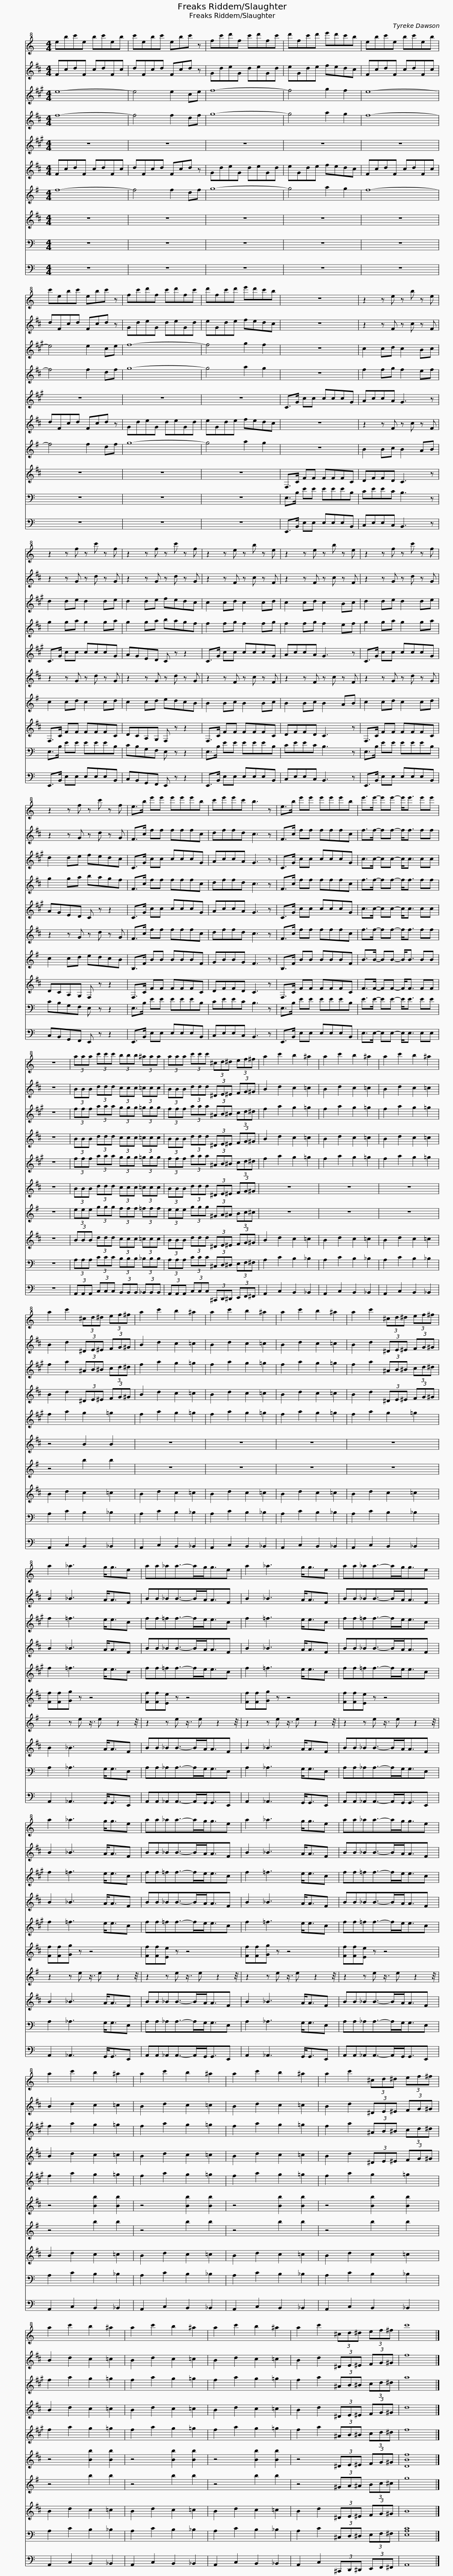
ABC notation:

X:1
%%score 1 2 3 4 5 6 7 8 9 10
L:1/8
M:4/4
I:linebreak $
K:C
V:1 treble+8
V:2 treble transpose=-2
V:3 treble transpose=-9
V:4 treble transpose=-14
V:5 treble transpose=-21
V:6 treble transpose=-2
V:7 treble transpose=-7
V:8 treble transpose=-14
V:9 bass
V:10 bass
V:1
 ebc'e bc'eb | c'ebc' ebc' z | fc'd'f c'd'fc' |$ d'fc'd' e'd'c'b | ebc'e bc'eb | %5
 c'ebc' ebc' z | fc'd'f c'd'fc' |$ d'fc'd' e'd'c'b | z8 | z2 z e z b z e | %10
 z2 z f z c' z f |$ z2 z f z c' z f | z2 z e z b z e | z2 z e z b z e |$ z2 z f z c' z f | %15
 z2 z f z c' z f | e>b e'e' e'e'e'b | c'e'e'c' b3 z |$ e>b e'e' e'e'e'b | e'>e'- e'e'- e'<e' e'e' | %20
 z8 | (3aaa (3c'c'c' (3bbb (3^aaa |$ (3aaa (3c'c'c' (3^cd^d (3ef^f | a2 c'2 b2 ^a2 | a2 c'2 b2 ^a2 | %25
 a2 c'2 b2 ^a2 |$ a2 c'2 (3^cd^d (3ef^f | a2 c'2 b2 ^a2 | a2 c'2 b2 ^a2 | a2 c'2 b2 ^a2 | %30
 a2 c'2 (3^cd^d (3ef^f |$ a2 _a3 g<ge | aa_aa->ag<ge | a2 _a3 g<ge |$ aa_aa->ag<ge | %35
 a2 _a3 g<ge | aa_aa->ag<ge |$ a2 _a3 g<ge | aa_aa->ag<ge | a2 c'2 b2 ^a2 | %40
 a2 c'2 b2 ^a2 |$ a2 c'2 b2 ^a2 | a2 c'2 (3^cd^d (3ef^f | a2 c'2 b2 ^a2 | a2 c'2 b2 ^a2 | %45
 a2 c'2 b2 ^a2 |$ a2 c'2 (3^cd^d (3ef^f | c'8 |] %48
V:2
[K:D] FcdF cdFc | dFcd Fcd z | GdeG deGd |$ eGde fedc | FcdF cdFc | %5
 dFcd Fcd z | GdeG deGd |$ eGde fedc | z8 | z2 z F z c z F | %10
 z2 z G z d z G |$ z2 z G z d z G | z2 z F z c z F | z2 z F z c z F |$ z2 z G z d z G | %15
 z2 z G z d z G | F>c ff fffc | dffd c3 z |$ F>c ff fffc | f>f- ff- f<f ff | %20
 z8 | (3BBB (3ddd (3ccc (3=ccc |$ (3BBB (3ddd (3^DE^E (3FG^G | B2 d2 c2 =c2 | B2 d2 c2 =c2 | %25
 B2 d2 c2 =c2 |$ B2 d2 (3^DE^E (3FG^G | B2 d2 c2 =c2 | B2 d2 c2 =c2 | B2 d2 c2 =c2 | %30
 B2 d2 (3^DE^E (3FG^G |$ B2 _B3 A<AF | BB_BB->BA<AF | B2 _B3 A<AF |$ BB_BB->BA<AF | %35
 B2 _B3 A<AF | BB_BB->BA<AF |$ B2 _B3 A<AF | BB_BB->BA<AF | B2 d2 c2 =c2 | %40
 B2 d2 c2 =c2 |$ B2 d2 c2 =c2 | B2 d2 (3^DE^E (3FG^G | B2 d2 c2 =c2 | B2 d2 c2 =c2 | %45
 B2 d2 c2 =c2 |$ B2 d2 (3^DE^E (3FG^G | f8 |] %48
V:3
[K:A] e8- | e4 e2 ce | f8- |$ f4 g2 f2 | e8- | %5
 e4 e2 ce | f8- |$ f4 g2 f2 | z8 | c2 cd c2 Bc | %10
 d2 de d2 de |$ d2 de fedc | c2 cd c2 cd | c2 cd c2 Bc |$ d2 de d2 de | %15
 d2 de fedc | C>G cc cccG | AccA G3 z |$ C>G cc cccG | c>c- cc- c<c cc | %20
 z8 | (3fff (3aaa (3ggg (3=ggg |$ (3fff (3aaa (3^AB^B (3cd^d | f2 a2 g2 =g2 | f2 a2 g2 =g2 | %25
 f2 a2 g2 =g2 |$ f2 a2 (3^AB^B (3cd^d | f2 a2 g2 =g2 | f2 a2 g2 =g2 | f2 a2 g2 =g2 | %30
 f2 a2 (3^AB^B (3cd^d |$ f2 =f3 e<ec | ff=ff->fe<ec | f2 =f3 e<ec |$ ff=ff->fe<ec | %35
 f2 =f3 e<ec | ff=ff->fe<ec |$ f2 =f3 e<ec | ff=ff->fe<ec | f2 a2 g2 =g2 | %40
 f2 a2 g2 =g2 |$ f2 a2 g2 =g2 | f2 a2 (3^AB^B (3cd^d | f2 a2 g2 =g2 | f2 a2 g2 =g2 | %45
 f2 a2 g2 =g2 |$ f2 a2 (3^AB^B (3cd^d | a8 |] %48
V:4
[K:D] f8- | f4 f2 df | g8- |$ g4 a2 g2 | f8- | %5
 f4 f2 df | g8- |$ g4 a2 g2 | z8 | f2 fg f2 ef | %10
 g2 ga g2 ga |$ g2 ga bagf | f2 fg f2 fg | f2 fg f2 ef |$ g2 ga g2 ga | %15
 g2 ga bagf | F>c ff fffc | dffd c3 z |$ F>c ff fffc | f>f- ff- f<f ff | %20
 z8 | (3BBB (3ddd (3ccc (3=ccc |$ (3BBB (3ddd (3^DE^E (3FG^G | B2 d2 c2 =c2 | B2 d2 c2 =c2 | %25
 B2 d2 c2 =c2 |$ B2 d2 (3^DE^E (3FG^G | B2 d2 c2 =c2 | B2 d2 c2 =c2 | B2 d2 c2 =c2 | %30
 B2 d2 (3^DE^E (3FG^G |$ B2 _B3 A<AF | BB_BB->BA<AF | B2 _B3 A<AF |$ BB_BB->BA<AF | %35
 B2 _B3 A<AF | BB_BB->BA<AF |$ B2 _B3 A<AF | BB_BB->BA<AF | B2 d2 c2 =c2 | %40
 B2 d2 c2 =c2 |$ B2 d2 c2 =c2 | B2 d2 (3^DE^E (3FG^G | B2 d2 c2 =c2 | B2 d2 c2 =c2 | %45
 B2 d2 c2 =c2 |$ B2 d2 (3^DE^E (3FG^G | d8 |] %48
V:5
[K:A] z8 | z8 | z8 |$ z8 | z8 | %5
 z8 | z8 |$ z8 | C>G cc cccG | AccA G3 z | %10
 C>G cc cccG |$ AGED C z z2 | C>G cc cccG | AccA G3 z |$ C>G cc cccG | %15
 AGED C z z2 | C>G cc cccG | AccA G3 z |$ C>G cc cccG | c>c- cc- c<c cc | %20
 z8 | (3fff (3aaa (3ggg (3=ggg |$ (3fff (3aaa (3^AB^B (3cd^d | f2 a2 g2 =g2 | f2 a2 g2 =g2 | %25
 f2 a2 g2 =g2 |$ f2 a2 g2 =g2 | f2 a2 g2 =g2 | f2 a2 g2 =g2 | f2 a2 g2 =g2 | %30
 f2 a2 g2 =g2 |$ f2 =f3 e<ec | ff=ff->fe<ec | f2 =f3 e<ec |$ ff=ff->fe<ec | %35
 f2 =f3 e<ec | ff=ff->fe<ec |$ f2 =f3 e<ec | ff=ff->fe<ec | f2 a2 g2 =g2 | %40
 f2 a2 g2 =g2 |$ f2 a2 g2 =g2 | f2 a2 g2 =g2 | f2 a2 g2 =g2 | f2 a2 g2 =g2 | %45
 f2 a2 g2 =g2 |$ f2 a2 (3^AB^B (3cd^d | f8 |] %48
V:6
[K:D] FcdF cdFc | dFcd Fcd z | GdeG deGd |$ eGde fedc | FcdF cdFc | %5
 dFcd Fcd z | GdeG deGd |$ eGde fedc | z8 | z2 z F z c z F | %10
 z2 z G z d z G |$ z2 z G z d z G | z2 z F z c z F | z2 z F z c z F |$ z2 z G z d z G | %15
 z2 z G z d z G | F>c ff fffc | dffd c3 z |$ F>c ff fffc | f>f- ff- f<f ff | %20
 z8 | (3BBB (3ddd (3ccc (3=ccc |$ (3BBB (3ddd (3^DE^E (3FG^G | z8 | z8 | %25
 z8 |$ z4 B2 B2 | z8 | z8 | z8 | %30
 z8 |$ [Ff][Ff][Gg] z z4 | [Ff][Ff][Ee] z z4 | [Ff][Ff][Gg] z z4 |$ [Ff][Ff][Ee] z z4 | %35
 [Ff][Ff][Gg] z z4 | [Ff][Ff][Ee] z z4 |$ [Ff][Ff][Gg] z z4 | [Ff][Ff][Ee] z z4 | z4 [Bb]2 [Bb]2 | %40
 z4 [Bb]2 [Bb]2 |$ z4 [Bb]2 [Bb]2 | z4 [Bb]2 [Bb]2 | z4 [Bb]2 [Bb]2 | z4 [Bb]2 [Bb]2 | %45
 z4 [Bb]2 [Bb]2 |$ z4 (3^DE^E (3FG^G | [DBf]8 |] %48
V:7
[K:G] f8- | f4 f2 df | g8- |$ g4 a2 g2 | f8- | %5
 f4 f2 df | g8- |$ g4 a2 g2 | z8 | B2 Bc B2 AB | %10
 c2 cd c2 cd |$ c2 cd edcB | B2 Bc B2 Bc | B2 Bc B2 AB |$ c2 cd c2 cd | %15
 c2 cd edcB | B,>F BB BBBF | GBBG F3 z |$ B,>F BB BBBF | B>B- BB- B<B BB | %20
 z8 | (3eee (3ggg (3fff (3=fff |$ (3eee (3ggg (3^GA^A (3Bc^c | z8 | z8 | %25
 z8 |$ z4 b2 b2 | z8 | z8 | z8 | %30
 z8 |$ z2 z e z3/4 e z2 z/4 | z2 z e z3/4 e z2 z/4 | z2 z e z3/4 e z2 z/4 |$ z2 z e z3/4 e z2 z/4 | %35
 z2 z e z3/4 e z2 z/4 | z2 z e z3/4 e z2 z/4 |$ z2 z e z3/4 e z2 z/4 | z2 z e z3/4 e z2 z/4 | z4 b2 b2 | %40
 z4 b2 b2 |$ z4 b2 b2 | z4 b2 b2 | z4 b2 b2 | z4 b2 b2 | %45
 z4 b2 b2 |$ z4 (3^GA^A (3Bc^c | g8 |] %48
V:8
[K:D] z8 | z8 | z8 |$ z8 | z8 | %5
 z8 | z8 |$ z8 | F,>C FF FFFC | DFFD C3 z | %10
 F,>C FF FFFC |$ DCA,G, F, z z2 | F,>C FF FFFC | DFFD C3 z |$ F,>C FF FFFC | %15
 DCA,G, F, z z2 | F,>C FF FFFC | DFFD C3 z |$ F,>C FF FFFC | F>F- FF- F<F FF | %20
 z8 | (3BBB (3ddd (3ccc (3=ccc |$ (3BBB (3ddd (3^DE^E (3FG^G | B2 d2 c2 =c2 | B2 d2 c2 =c2 | %25
 B2 d2 c2 =c2 |$ B2 d2 c2 =c2 | B2 d2 c2 =c2 | B2 d2 c2 =c2 | B2 d2 c2 =c2 | %30
 B2 d2 c2 =c2 |$ B2 _B3 A<AF | BB_BB->BA<AF | B2 _B3 A<AF |$ BB_BB->BA<AF | %35
 B2 _B3 A<AF | BB_BB->BA<AF |$ B2 _B3 A<AF | BB_BB->BA<AF | B2 d2 c2 =c2 | %40
 B2 d2 c2 =c2 |$ B2 d2 c2 =c2 | B2 d2 c2 =c2 | B2 d2 c2 =c2 | B2 d2 c2 =c2 | %45
 B2 d2 c2 =c2 |$ B2 d2 (3^DE^E (3FG^G | B8 |] %48
V:9
 z8 | z8 | z8 |$ z8 | z8 | %5
 z8 | z8 |$ z8 | E,>B, EE EEEB, | CEEC B,3 z | %10
 E,>B, EE EEEB, |$ CB,G,F, E, z z2 | E,>B, EE EEEB, | CEEC B,3 z |$ E,>B, EE EEEB, | %15
 CB,G,F, E, z z2 | E,>B, EE EEEB, | CEEC B,3 z |$ E,>B, EE EEEB, | E>E- EE- E<E EE | %20
 z8 | (3A,A,A, (3CCC (3B,B,B, (3_B,B,B, |$ (3A,A,A, (3CCC (3^C,D,^D, (3E,F,^F, | A,2 C2 B,2 _B,2 | A,2 C2 B,2 _B,2 | %25
 A,2 C2 B,2 _B,2 |$ A,2 C2 B,2 _B,2 | A,2 C2 B,2 _B,2 | A,2 C2 B,2 _B,2 | A,2 C2 B,2 _B,2 | %30
 A,2 C2 B,2 _B,2 |$ A,2 _A,3 G,<G,E, | A,A,_A,A,->A,G,<G,E, | A,2 _A,3 G,<G,E, |$ A,A,_A,A,->A,G,<G,E, | %35
 A,2 _A,3 G,<G,E, | A,A,_A,A,->A,G,<G,E, |$ A,2 _A,3 G,<G,E, | A,A,_A,A,->A,G,<G,E, | A,2 C2 B,2 _B,2 | %40
 A,2 C2 B,2 _B,2 |$ A,2 C2 B,2 _B,2 | A,2 C2 B,2 _B,2 | A,2 C2 B,2 _B,2 | A,2 C2 B,2 _B,2 | %45
 A,2 C2 B,2 _B,2 |$ A,2 C2 (3^C,D,^D, (3E,F,^F, | [E,A,C]8 |] %48
V:10
 z8 | z8 | z8 |$ z8 | z8 | %5
 z8 | z8 |$ z8 | E,,>B,, E,E, E,E,E,B,, | C,E,E,C, B,,3 z | %10
 E,,>B,, E,E, E,E,E,B,, |$ C,B,,G,,F,, E,, z z2 | E,,>B,, E,E, E,E,E,B,, | C,E,E,C, B,,3 z |$ E,,>B,, E,E, E,E,E,B,, | %15
 C,B,,G,,F,, E,, z z2 | E,,>B,, E,E, E,E,E,B,, | C,E,E,C, B,,3 z |$ E,,>B,, E,E, E,E,E,B,, | E,>E,- E,E,- E,<E, E,E, | %20
 z8 | (3A,,A,,A,, (3C,C,C, (3B,,B,,B,, (3_B,,B,,B,, |$ (3A,,A,,A,, (3C,C,C, (3^C,,D,,^D,, (3E,,F,,^F,, | A,,2 C,2 B,,2 _B,,2 | A,,2 C,2 B,,2 _B,,2 | %25
 A,,2 C,2 B,,2 _B,,2 |$ A,,2 C,2 B,,2 _B,,2 | A,,2 C,2 B,,2 _B,,2 | A,,2 C,2 B,,2 _B,,2 | A,,2 C,2 B,,2 _B,,2 | %30
 A,,2 C,2 B,,2 _B,,2 |$ A,,2 _A,,3 G,,<G,,E,, | A,,A,,_A,,A,,->A,,G,,<G,,E,, | A,,2 _A,,3 G,,<G,,E,, |$ A,,A,,_A,,A,,->A,,G,,<G,,E,, | %35
 A,,2 _A,,3 G,,<G,,E,, | A,,A,,_A,,A,,->A,,G,,<G,,E,, |$ A,,2 _A,,3 G,,<G,,E,, | A,,A,,_A,,A,,->A,,G,,<G,,E,, | A,,2 C,2 B,,2 _B,,2 | %40
 A,,2 C,2 B,,2 _B,,2 |$ A,,2 C,2 B,,2 _B,,2 | A,,2 C,2 B,,2 _B,,2 | A,,2 C,2 B,,2 _B,,2 | A,,2 C,2 B,,2 _B,,2 | %45
 A,,2 C,2 B,,2 _B,,2 |$ A,,2 C,2 (3^C,,D,,^D,, (3E,,F,,^F,, | A,,8 |] %48
